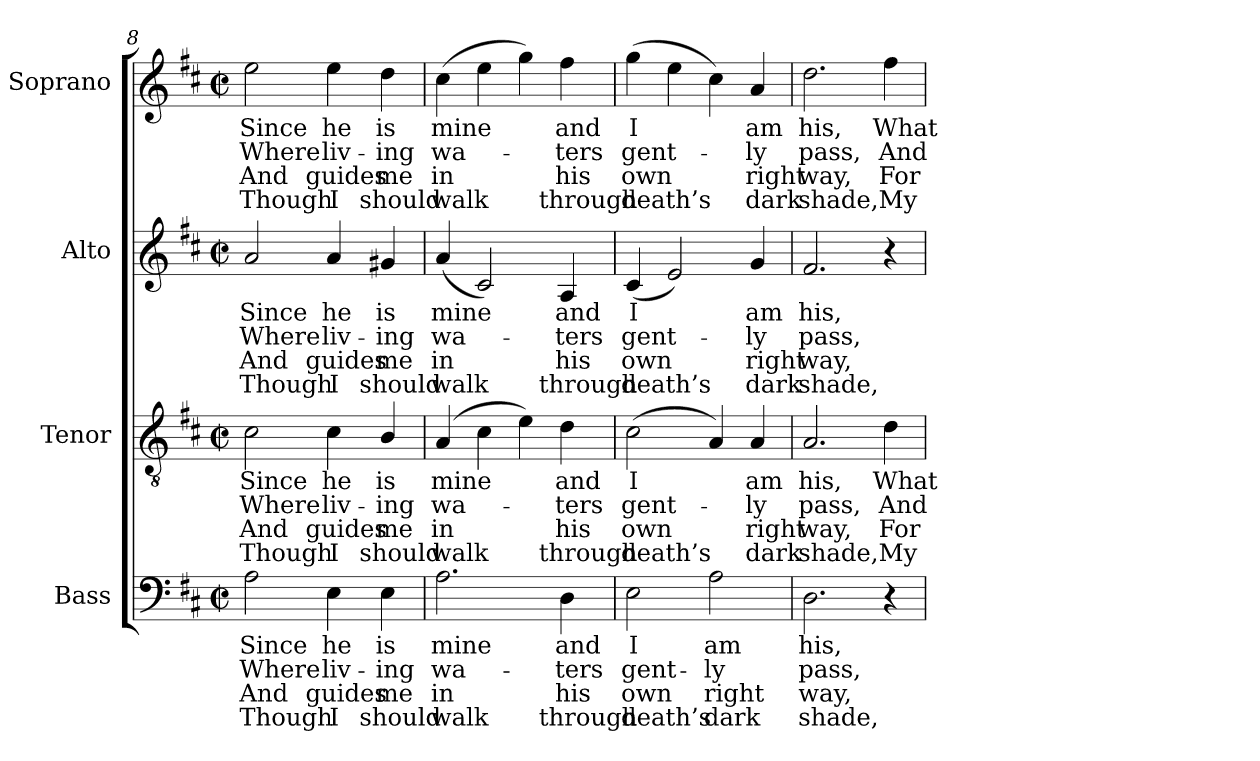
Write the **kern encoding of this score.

**kern	**text	**text	**text	**text	**kern	**text	**text	**text	**text	**kern	**text	**text	**text	**text	**kern	**text	**text	**text	**text
*part4	*part4	*part4	*part4	*part4	*part3	*part3	*part3	*part3	*part3	*part2	*part2	*part2	*part2	*part2	*part1	*part1	*part1	*part1	*part1
*staff4	*staff4	*staff4	*staff4	*staff4	*staff3	*staff3	*staff3	*staff3	*staff3	*staff2	*staff2	*staff2	*staff2	*staff2	*staff1	*staff1	*staff1	*staff1	*staff1
*I"Bass	*	*	*	*	*I"Tenor	*	*	*	*	*I"Alto	*	*	*	*	*I"Soprano	*	*	*	*
*I'B.	*	*	*	*	*I'T.	*	*	*	*	*I'A.	*	*	*	*	*I'S.	*	*	*	*
!!LO:LB:g=z
*clefF4	*	*	*	*	*clefGv2	*	*	*	*	*clefG2	*	*	*	*	*clefG2	*	*	*	*
*	*	*	*	*	*ITrd7c12	*	*	*	*	*	*	*	*	*	*	*	*	*	*
*k[f#c#]	*	*	*	*	*k[f#c#]	*	*	*	*	*k[f#c#]	*	*	*	*	*k[f#c#]	*	*	*	*
*D:	*	*	*	*	*D:	*	*	*	*	*D:	*	*	*	*	*D:	*	*	*	*
*M2/2	*	*	*	*	*M2/2	*	*	*	*	*M2/2	*	*	*	*	*M2/2	*	*	*	*
*met(c|)	*	*	*	*	*met(c|)	*	*	*	*	*met(c|)	*	*	*	*	*met(c|)	*	*	*	*
=8	=8	=8	=8	=8	=8	=8	=8	=8	=8	=8	=8	=8	=8	=8	=8	=8	=8	=8	=8
!	!LO:LY:b:color=#000000	!LO:LY:b:color=#000000	!LO:LY:b:color=#000000	!LO:LY:b:color=#000000	!	!	!	!	!	!	!	!	!	!	!	!	!	!	!
!	!	!	!	!	!	!LO:LY:b:color=#000000	!LO:LY:b:color=#000000	!LO:LY:b:color=#000000	!LO:LY:b:color=#000000	!	!	!	!	!	!	!	!	!	!
!	!	!	!	!	!	!	!	!	!	!	!LO:LY:b:color=#000000	!LO:LY:b:color=#000000	!LO:LY:b:color=#000000	!LO:LY:b:color=#000000	!	!	!	!	!
!	!	!	!	!	!	!	!	!	!	!	!	!	!	!	!	!LO:LY:b:color=#000000	!LO:LY:b:color=#000000	!LO:LY:b:color=#000000	!LO:LY:b:color=#000000
2Ai\	Since	Where	And	Though	2C#i\	Since	Where	And	Though	2ai/	Since	Where	And	Though	2eei\	Since	Where	And	Though
!	!LO:LY:b:color=#000000	!LO:LY:b:color=#000000	!LO:LY:b:color=#000000	!LO:LY:b:color=#000000	!	!	!	!	!	!	!	!	!	!	!	!	!	!	!
!	!	!	!	!	!	!LO:LY:b:color=#000000	!LO:LY:b:color=#000000	!LO:LY:b:color=#000000	!LO:LY:b:color=#000000	!	!	!	!	!	!	!	!	!	!
!	!	!	!	!	!	!	!	!	!	!	!LO:LY:b:color=#000000	!LO:LY:b:color=#000000	!LO:LY:b:color=#000000	!LO:LY:b:color=#000000	!	!	!	!	!
!	!	!	!	!	!	!	!	!	!	!	!	!	!	!	!	!LO:LY:b:color=#000000	!LO:LY:b:color=#000000	!LO:LY:b:color=#000000	!LO:LY:b:color=#000000
4Ei\	he	liv-	guides	I	4C#i\	he	liv-	guides	I	4ai/	he	liv-	guides	I	4eei\	he	liv-	guides	I
!	!LO:LY:b:color=#000000	!LO:LY:b:color=#000000	!LO:LY:b:color=#000000	!LO:LY:b:color=#000000	!	!	!	!	!	!	!	!	!	!	!	!	!	!	!
!	!	!	!	!	!	!LO:LY:b:color=#000000	!LO:LY:b:color=#000000	!LO:LY:b:color=#000000	!LO:LY:b:color=#000000	!	!	!	!	!	!	!	!	!	!
!	!	!	!	!	!	!	!	!	!	!	!LO:LY:b:color=#000000	!LO:LY:b:color=#000000	!LO:LY:b:color=#000000	!LO:LY:b:color=#000000	!	!	!	!	!
!	!	!	!	!	!	!	!	!	!	!	!	!	!	!	!	!LO:LY:b:color=#000000	!LO:LY:b:color=#000000	!LO:LY:b:color=#000000	!LO:LY:b:color=#000000
4Ei\	is	-ing	me	should	4BBi/	is	-ing	me	should	4g#Xi/	is	-ing	me	should	4ddi\	is	-ing	me	should
=9	=9	=9	=9	=9	=9	=9	=9	=9	=9	=9	=9	=9	=9	=9	=9	=9	=9	=9	=9
!	!LO:LY:b:color=#000000	!LO:LY:b:color=#000000	!LO:LY:b:color=#000000	!LO:LY:b:color=#000000	!	!	!	!	!	!	!	!	!	!	!	!	!	!	!
!	!	!	!	!	!	!LO:LY:b:color=#000000	!LO:LY:b:color=#000000	!LO:LY:b:color=#000000	!LO:LY:b:color=#000000	!	!	!	!	!	!	!	!	!	!
!	!	!	!	!	!	!	!	!	!	!	!LO:LY:b:color=#000000	!LO:LY:b:color=#000000	!LO:LY:b:color=#000000	!LO:LY:b:color=#000000	!	!	!	!	!
!	!	!	!	!	!	!	!	!	!	!	!	!	!	!	!	!LO:LY:b:color=#000000	!LO:LY:b:color=#000000	!LO:LY:b:color=#000000	!LO:LY:b:color=#000000
2.Ai\	mine	wa-	in	walk	(4AAi/	mine	wa-	in	walk	(4ai/	mine	wa-	in	walk	(4cc#i\	mine	wa-	in	walk
.	.	.	.	.	4C#i\	.	.	.	.	2c#i/)	.	.	.	.	4eei\	.	.	.	.
.	.	.	.	.	4Ei\)	.	.	.	.	.	.	.	.	.	4ggi\)	.	.	.	.
!	!LO:LY:b:color=#000000	!LO:LY:b:color=#000000	!LO:LY:b:color=#000000	!LO:LY:b:color=#000000	!	!	!	!	!	!	!	!	!	!	!	!	!	!	!
!	!	!	!	!	!	!LO:LY:b:color=#000000	!LO:LY:b:color=#000000	!LO:LY:b:color=#000000	!LO:LY:b:color=#000000	!	!	!	!	!	!	!	!	!	!
!	!	!	!	!	!	!	!	!	!	!	!LO:LY:b:color=#000000	!LO:LY:b:color=#000000	!LO:LY:b:color=#000000	!LO:LY:b:color=#000000	!	!	!	!	!
!	!	!	!	!	!	!	!	!	!	!	!	!	!	!	!	!LO:LY:b:color=#000000	!LO:LY:b:color=#000000	!LO:LY:b:color=#000000	!LO:LY:b:color=#000000
4Di\	and	-ters	his	through	4Di\	and	-ters	his	through	4Ai/	and	-ters	his	through	4ff#i\	and	-ters	his	through
=10	=10	=10	=10	=10	=10	=10	=10	=10	=10	=10	=10	=10	=10	=10	=10	=10	=10	=10	=10
!	!LO:LY:b:color=#000000	!LO:LY:b:color=#000000	!LO:LY:b:color=#000000	!LO:LY:b:color=#000000	!	!	!	!	!	!	!	!	!	!	!	!	!	!	!
!	!	!	!	!	!	!LO:LY:b:color=#000000	!LO:LY:b:color=#000000	!LO:LY:b:color=#000000	!LO:LY:b:color=#000000	!	!	!	!	!	!	!	!	!	!
!	!	!	!	!	!	!	!	!	!	!	!LO:LY:b:color=#000000	!LO:LY:b:color=#000000	!LO:LY:b:color=#000000	!LO:LY:b:color=#000000	!	!	!	!	!
!	!	!	!	!	!	!	!	!	!	!	!	!	!	!	!	!LO:LY:b:color=#000000	!LO:LY:b:color=#000000	!LO:LY:b:color=#000000	!LO:LY:b:color=#000000
2Ei\	I	gent-	own	death’s	(2C#i\	I	gent-	own	death’s	(4c#i/	I	gent-	own	death’s	(4ggi\	I	gent-	own	death’s
.	.	.	.	.	.	.	.	.	.	2ei/)	.	.	.	.	4eei\	.	.	.	.
!	!LO:LY:b:color=#000000	!LO:LY:b:color=#000000	!LO:LY:b:color=#000000	!LO:LY:b:color=#000000	!	!	!	!	!	!	!	!	!	!	!	!	!	!	!
2Ai\	am	-ly	right	dark	4AAi/)	.	.	.	.	.	.	.	.	.	4cc#i\)	.	.	.	.
!	!	!	!	!	!	!LO:LY:b:color=#000000	!LO:LY:b:color=#000000	!LO:LY:b:color=#000000	!LO:LY:b:color=#000000	!	!	!	!	!	!	!	!	!	!
!	!	!	!	!	!	!	!	!	!	!	!LO:LY:b:color=#000000	!LO:LY:b:color=#000000	!LO:LY:b:color=#000000	!LO:LY:b:color=#000000	!	!	!	!	!
!	!	!	!	!	!	!	!	!	!	!	!	!	!	!	!	!LO:LY:b:color=#000000	!LO:LY:b:color=#000000	!LO:LY:b:color=#000000	!LO:LY:b:color=#000000
.	.	.	.	.	4AAi/	am	-ly	right	dark	4gi/	am	-ly	right	dark	4ai/	am	-ly	right	dark
=11	=11	=11	=11	=11	=11	=11	=11	=11	=11	=11	=11	=11	=11	=11	=11	=11	=11	=11	=11
!	!LO:LY:b:color=#000000	!LO:LY:b:color=#000000	!LO:LY:b:color=#000000	!LO:LY:b:color=#000000	!	!	!	!	!	!	!	!	!	!	!	!	!	!	!
!	!	!	!	!	!	!LO:LY:b:color=#000000	!LO:LY:b:color=#000000	!LO:LY:b:color=#000000	!LO:LY:b:color=#000000	!	!	!	!	!	!	!	!	!	!
!	!	!	!	!	!	!	!	!	!	!	!LO:LY:b:color=#000000	!LO:LY:b:color=#000000	!LO:LY:b:color=#000000	!LO:LY:b:color=#000000	!	!	!	!	!
!	!	!	!	!	!	!	!	!	!	!	!	!	!	!	!	!LO:LY:b:color=#000000	!LO:LY:b:color=#000000	!LO:LY:b:color=#000000	!LO:LY:b:color=#000000
2.Di\	his,	pass,	way,	shade,	2.AAi/	his,	pass,	way,	shade,	2.f#i/	his,	pass,	way,	shade,	2.ddi\	his,	pass,	way,	shade,
!	!	!	!	!	!	!LO:LY:b:color=#000000	!LO:LY:b:color=#000000	!LO:LY:b:color=#000000	!LO:LY:b:color=#000000	!	!	!	!	!	!	!	!	!	!
!	!	!	!	!	!	!	!	!	!	!	!	!	!	!	!	!LO:LY:b:color=#000000	!LO:LY:b:color=#000000	!LO:LY:b:color=#000000	!LO:LY:b:color=#000000
4r	.	.	.	.	4Di\	What	And	For	My	4r	.	.	.	.	4ff#i\	What	And	For	My
=	=	=	=	=	=	=	=	=	=	=	=	=	=	=	=	=	=	=	=
*-	*-	*-	*-	*-	*-	*-	*-	*-	*-	*-	*-	*-	*-	*-	*-	*-	*-	*-	*-
